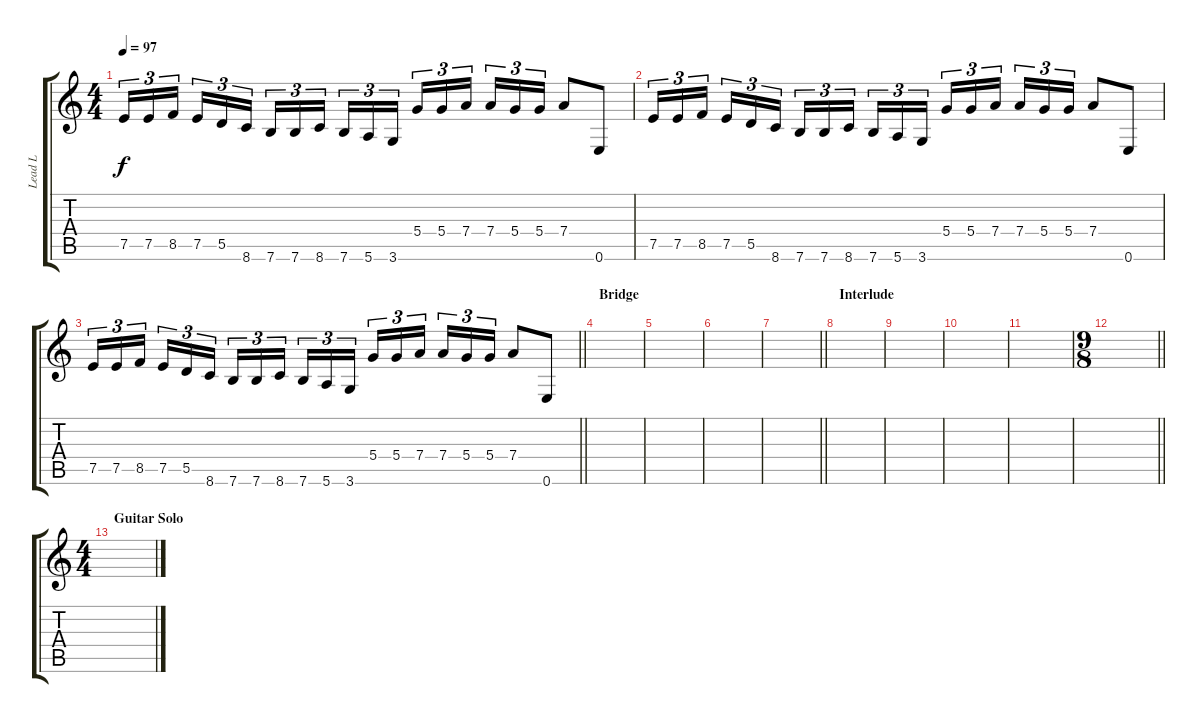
\track ("Lead L" "Lead L") {instrument distortionguitar}
\staff {score tabs}
\tuning (E4 B3 G3 D3 A2 E2) {hide}
\ts (4 4)
\tempo 97
\clef g2
\ks c
7.5.16{tu (3 2) dy f} 7.5.16{tu (3 2)} 8.5.16{tu (3 2) beam splitsecondary} 7.5.16{tu (3 2)} 5.5.16{tu (3 2)} 8.6.16{tu (3 2)} 7.6.16{tu (3 2)} 7.6.16{tu (3 2)} 8.6.16{tu (3 2) beam splitsecondary} 7.6.16{tu (3 2)} 5.6.16{tu (3 2)} 3.6.16{tu (3 2)} 5.4.16{tu (3 2)} 5.4.16{tu (3 2)} 7.4.16{tu (3 2) beam splitsecondary} 7.4.16{tu (3 2)} 5.4.16{tu (3 2)} 5.4.16{tu (3 2)} 7.4.8 0.6.8 |
7.5.16{tu (3 2)} 7.5.16{tu (3 2)} 8.5.16{tu (3 2) beam splitsecondary} 7.5.16{tu (3 2)} 5.5.16{tu (3 2)} 8.6.16{tu (3 2)} 7.6.16{tu (3 2)} 7.6.16{tu (3 2)} 8.6.16{tu (3 2) beam splitsecondary} 7.6.16{tu (3 2)} 5.6.16{tu (3 2)} 3.6.16{tu (3 2)} 5.4.16{tu (3 2)} 5.4.16{tu (3 2)} 7.4.16{tu (3 2) beam splitsecondary} 7.4.16{tu (3 2)} 5.4.16{tu (3 2)} 5.4.16{tu (3 2)} 7.4.8 0.6.8 |
\barLineRight lightlight
7.5.16{tu (3 2)} 7.5.16{tu (3 2)} 8.5.16{tu (3 2) beam splitsecondary} 7.5.16{tu (3 2)} 5.5.16{tu (3 2)} 8.6.16{tu (3 2)} 7.6.16{tu (3 2)} 7.6.16{tu (3 2)} 8.6.16{tu (3 2) beam splitsecondary} 7.6.16{tu (3 2)} 5.6.16{tu (3 2)} 3.6.16{tu (3 2)} 5.4.16{tu (3 2)} 5.4.16{tu (3 2)} 7.4.16{tu (3 2) beam splitsecondary} 7.4.16{tu (3 2)} 5.4.16{tu (3 2)} 5.4.16{tu (3 2)} 7.4.8 0.6.8 |
\section ("" "Bridge")
|
|
|
\barLineRight lightlight
|
\section ("" "Interlude")
|
|
|
|
\ts (9 8)
\barLineRight lightlight
|
\ts (4 4)
\section ("" "Guitar Solo")
